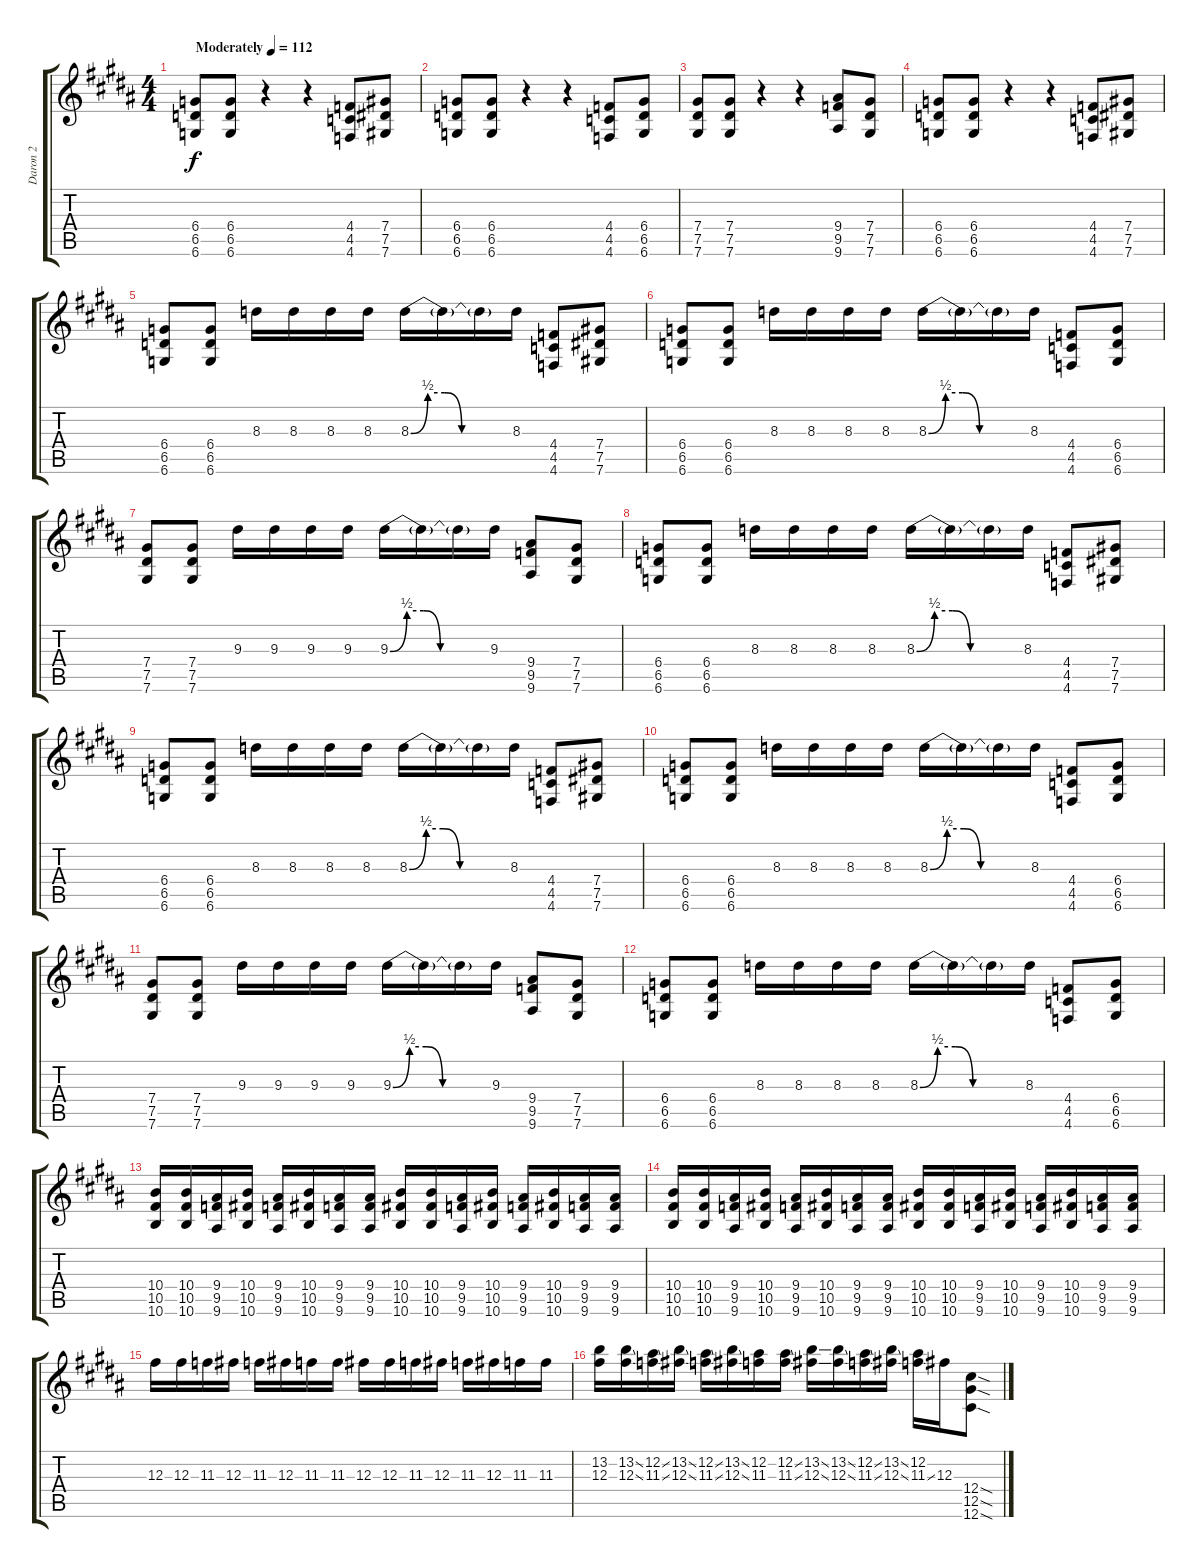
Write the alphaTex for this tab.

\track ("Daron 2" "Daron 2") {instrument overdrivenguitar}
\staff {score tabs}
\tuning (Eb4 Bb3 Gb3 Db3 Ab2 Db2) {hide}
\ts (4 4)
\tempo (112 "Moderately")
\clef g2
\ks b
(6.4 6.5 6.6).8{dy f instrument overdrivenguitar} (6.4 6.5 6.6).8 r.4 r.4 (4.4 4.5 4.6).8 (7.4 7.5 7.6).8 |
(6.4 6.5 6.6).8 (6.4 6.5 6.6).8 r.4 r.4 (4.4 4.5 4.6).8 (6.4 6.5 6.6).8 |
(7.4 7.5 7.6).8 (7.4 7.5 7.6).8 r.4 r.4 (9.4 9.5 9.6).8 (7.4 7.5 7.6).8 |
(6.4 6.5 6.6).8 (6.4 6.5 6.6).8 r.4 r.4 (4.4 4.5 4.6).8 (7.4 7.5 7.6).8 |
(6.4 6.5 6.6).8 (6.4 6.5 6.6).8 8.3.16 8.3.16 8.3.16 8.3.16 8.3{be (custom 0 0 10 2 20 2 30 0 60 0)}.16 8.3{t}.16 8.3{t}.16 8.3.16 (4.4 4.5 4.6).8 (7.4 7.5 7.6).8 |
(6.4 6.5 6.6).8 (6.4 6.5 6.6).8 8.3.16 8.3.16 8.3.16 8.3.16 8.3{be (custom 0 0 10 2 20 2 30 0 60 0)}.16 8.3{t}.16 8.3{t}.16 8.3.16 (4.4 4.5 4.6).8 (6.4 6.5 6.6).8 |
(7.4 7.5 7.6).8 (7.4 7.5 7.6).8 9.3.16 9.3.16 9.3.16 9.3.16 9.3{be (custom 0 0 10 2 20 2 30 0 60 0)}.16 9.3{t}.16 9.3{t}.16 9.3.16 (9.4 9.5 9.6).8 (7.4 7.5 7.6).8 |
(6.4 6.5 6.6).8 (6.4 6.5 6.6).8 8.3.16 8.3.16 8.3.16 8.3.16 8.3{be (custom 0 0 10 2 20 2 30 0 60 0)}.16 8.3{t}.16 8.3{t}.16 8.3.16 (4.4 4.5 4.6).8 (7.4 7.5 7.6).8 |
(6.4 6.5 6.6).8 (6.4 6.5 6.6).8 8.3.16 8.3.16 8.3.16 8.3.16 8.3{be (custom 0 0 10 2 20 2 30 0 60 0)}.16 8.3{t}.16 8.3{t}.16 8.3.16 (4.4 4.5 4.6).8 (7.4 7.5 7.6).8 |
(6.4 6.5 6.6).8 (6.4 6.5 6.6).8 8.3.16 8.3.16 8.3.16 8.3.16 8.3{be (custom 0 0 10 2 20 2 30 0 60 0)}.16 8.3{t}.16 8.3{t}.16 8.3.16 (4.4 4.5 4.6).8 (6.4 6.5 6.6).8 |
(7.4 7.5 7.6).8 (7.4 7.5 7.6).8 9.3.16 9.3.16 9.3.16 9.3.16 9.3{be (custom 0 0 10 2 20 2 30 0 60 0)}.16 9.3{t}.16 9.3{t}.16 9.3.16 (9.4 9.5 9.6).8 (7.4 7.5 7.6).8 |
(6.4 6.5 6.6).8 (6.4 6.5 6.6).8 8.3.16 8.3.16 8.3.16 8.3.16 8.3{be (custom 0 0 10 2 20 2 30 0 60 0)}.16 8.3{t}.16 8.3{t}.16 8.3.16 (4.4 4.5 4.6).8 (6.4 6.5 6.6).8 |
(10.4 10.5 10.6).16 (10.4 10.5 10.6).16 (9.4 9.5 9.6).16 (10.4 10.5 10.6).16 (9.4 9.5 9.6).16 (10.4 10.5 10.6).16 (9.4 9.5 9.6).16 (9.4 9.5 9.6).16 (10.4 10.5 10.6).16 (10.4 10.5 10.6).16 (9.4 9.5 9.6).16 (10.4 10.5 10.6).16 (9.4 9.5 9.6).16 (10.4 10.5 10.6).16 (9.4 9.5 9.6).16 (9.4 9.5 9.6).16 |
(10.4 10.5 10.6).16 (10.4 10.5 10.6).16 (9.4 9.5 9.6).16 (10.4 10.5 10.6).16 (9.4 9.5 9.6).16 (10.4 10.5 10.6).16 (9.4 9.5 9.6).16 (9.4 9.5 9.6).16 (10.4 10.5 10.6).16 (10.4 10.5 10.6).16 (9.4 9.5 9.6).16 (10.4 10.5 10.6).16 (9.4 9.5 9.6).16 (10.4 10.5 10.6).16 (9.4 9.5 9.6).16 (9.4 9.5 9.6).16 |
12.3.16 12.3.16 11.3.16 12.3.16 11.3.16 12.3.16 11.3.16 11.3.16 12.3.16 12.3.16 11.3.16 12.3.16 11.3.16 12.3.16 11.3.16 11.3.16 |
(13.2 12.3).16 (13.2{ss} 12.3{ss}).16 (12.2{ss} 11.3{ss}).16 (13.2{ss} 12.3{ss}).16 (12.2{ss} 11.3{ss}).16 (13.2{ss} 12.3{ss}).16 (12.2 11.3).16 (12.2{ss} 11.3{ss}).16 (13.2{ss} 12.3{ss}).16 (13.2{ss} 12.3{ss}).16 (12.2{ss} 11.3{ss}).16 (13.2{ss} 12.3{ss}).16 (12.2 11.3{ss}).16 12.3.16 (12.4{sod} 12.5{sod} 12.6{sod}).8
